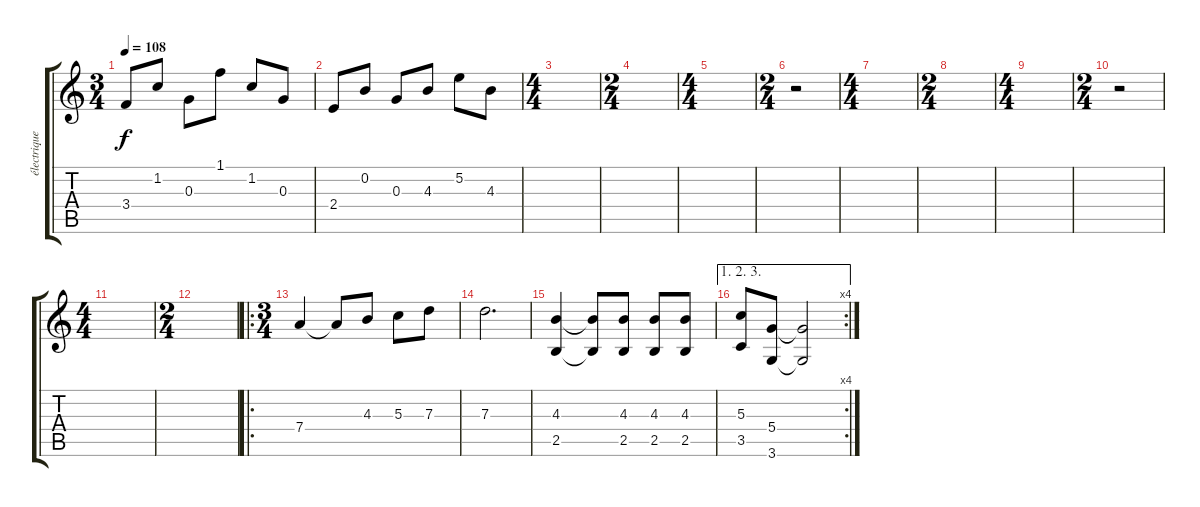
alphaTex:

\track ("électrique 1" "électrique") {instrument electricguitarclean}
\staff {score tabs}
\tuning (E4 B3 G3 D3 A2 E2) {hide}
\ts (3 4)
\tempo 108
\clef g2
\ks c
3.4.8{dy f} 1.2.8 0.3.8 1.1.8 1.2.8 0.3.8 |
2.4.8 0.2.8 0.3.8 4.3.8 5.2.8 4.3.8 |
\ts (4 4)
|
\ts (2 4)
|
\ts (4 4)
|
\ts (2 4)
r.2 |
\ts (4 4)
|
\ts (2 4)
|
\ts (4 4)
|
\ts (2 4)
r.2 |
\ts (4 4)
|
\ts (2 4)
|
\ro
\ts (3 4)
7.4.4{instrument overdrivenguitar} 7.4{t}.8 4.3.8 5.3.8 7.3.8 |
7.3.2{d} |
(4.3 2.5).4 (4.3{t} 2.5{t}).8 (4.3 2.5).8 (4.3 2.5).8 (4.3 2.5).8 |
\ae (1 2 3)
\rc 4
(5.3 3.5).8 (5.4 3.6).8 (5.4{t} 3.6{t}).2
